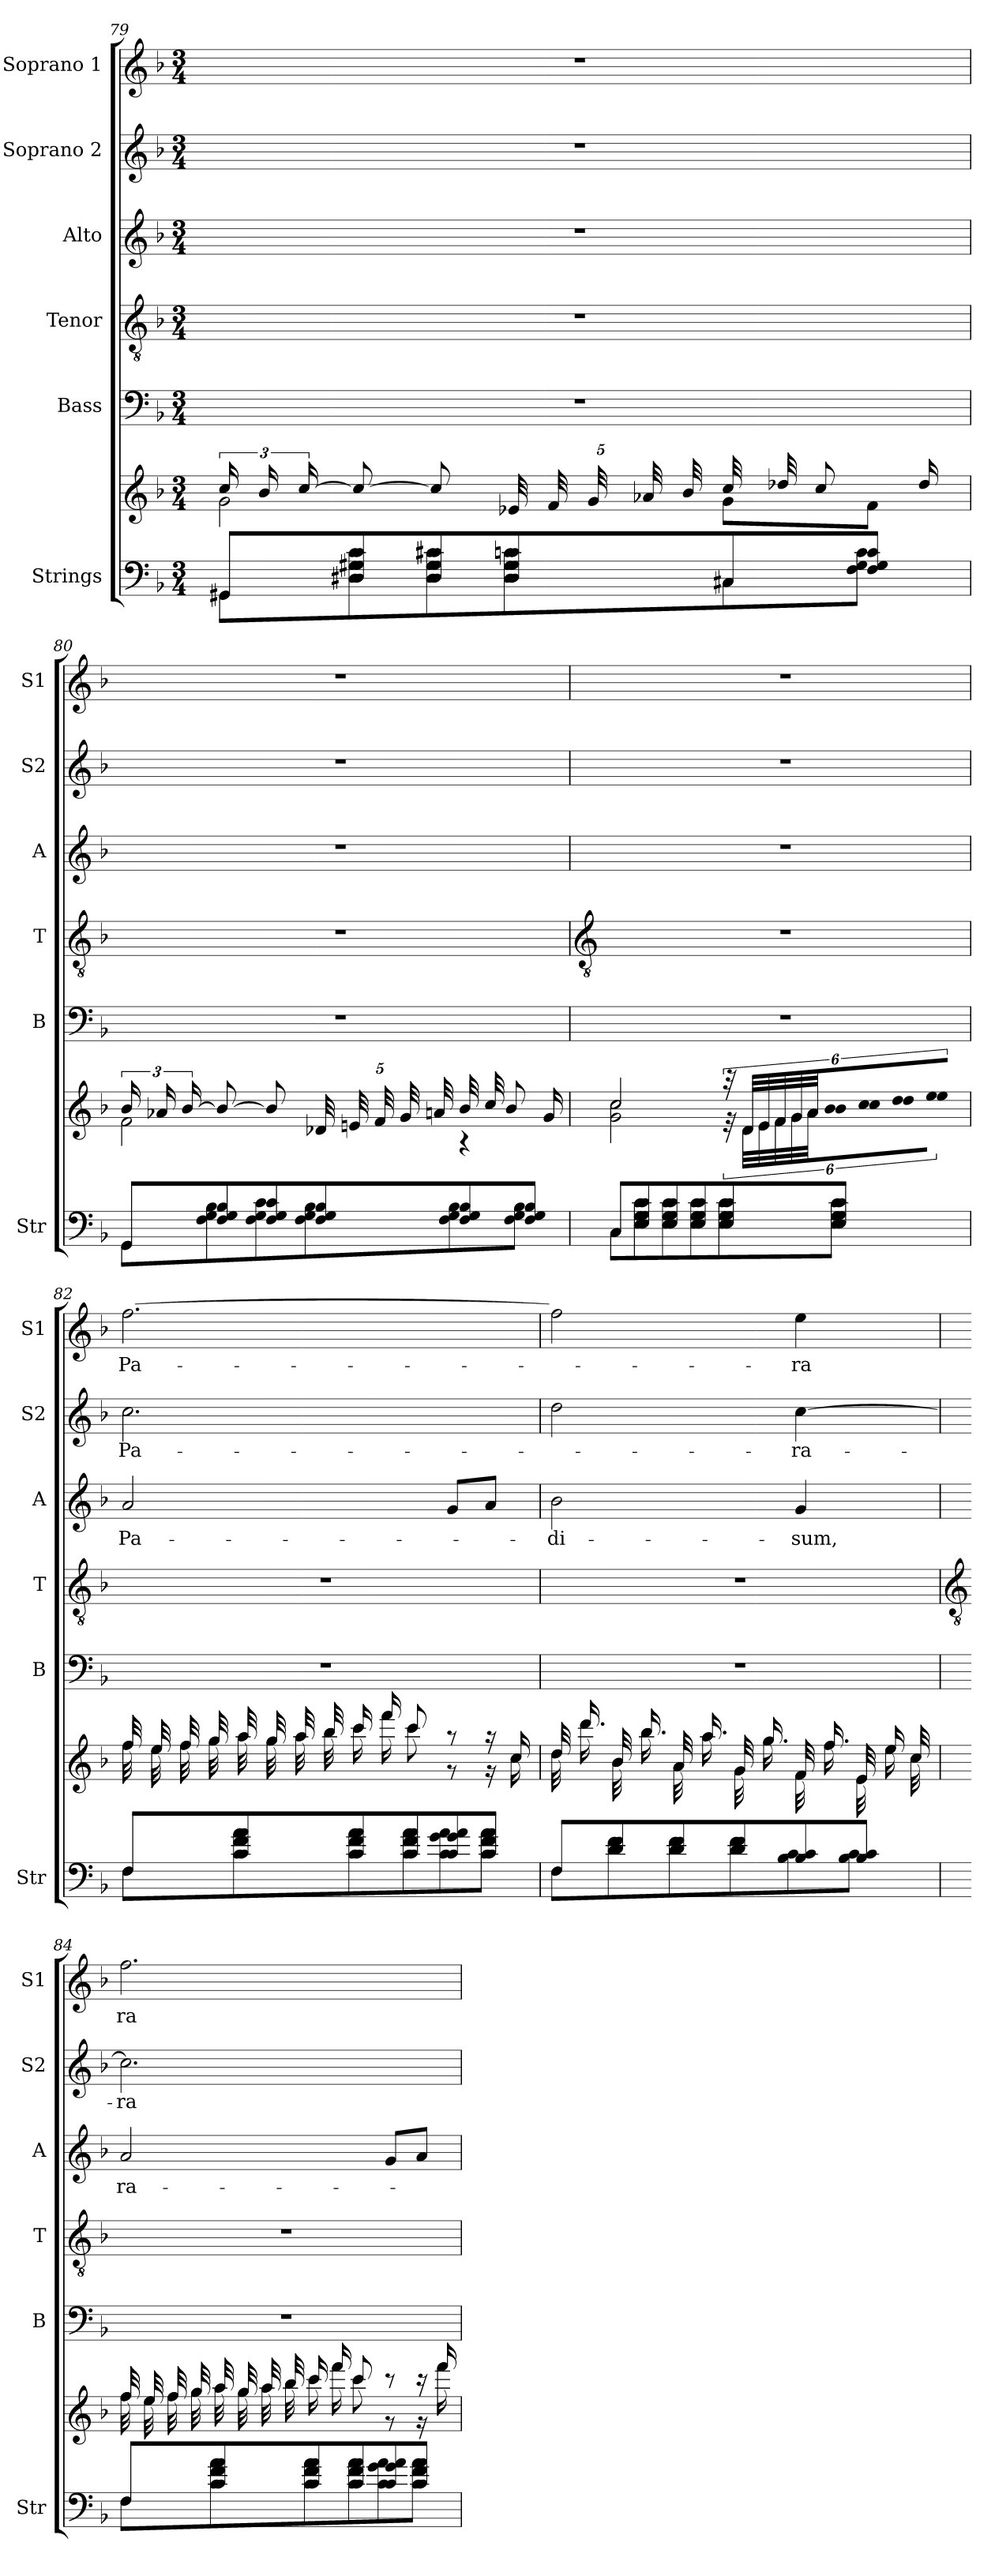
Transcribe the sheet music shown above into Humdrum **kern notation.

**kern	**kern	**kern	**kern	**kern	**text	**kern	**text	**kern	**text
*part6	*part6	*part5	*part4	*part3	*part3	*part2	*part2	*part1	*part1
*staff7	*staff6	*staff5	*staff4	*staff3	*staff3	*staff2	*staff2	*staff1	*staff1
*I"Strings	*	*I"Bass	*I"Tenor	*I"Alto	*	*I"Soprano 2	*	*I"Soprano 1	*
*I'Str	*	*I'B	*I'T	*I'A	*	*I'S2	*	*I'S1	*
*clefF4	*clefG2	*clefF4	*clefGv2	*clefG2	*	*clefG2	*	*clefG2	*
*k[b-]	*k[b-]	*k[b-]	*k[b-]	*k[b-]	*	*k[b-]	*	*k[b-]	*
*F:	*F:	*F:	*F:	*F:	*	*F:	*	*F:	*
*M3/4	*M3/4	*M3/4	*M3/4	*M3/4	*	*M3/4	*	*M3/4	*
=79	=79	=79	=79	=79	=79	=79	=79	=79	=79
*^	*^	*	*	*	*	*	*	*	*
!	!	!	!	!LO:N:vis=1	!LO:N:vis=1	!LO:N:vis=1	!	!LO:N:vis=1	!	!LO:N:vis=1	!
8GG#X/L	8GG#X\L	24cc/LL	2g\	2.r	2.r	2.r	.	2.r	.	2.r	.
.	.	24b-/	.	.	.	.	.	.	.	.	.
.	.	[24cc/	.	.	.	.	.	.	.	.	.
8D#X/ 8G#X/ 8c/	8D#X\ 8G#X\ 8c\	8cc/J_	.	.	.	.	.	.	.	.	.
8D#/ 8G#/ 8c#X/	8D#\ 8G#\ 8c#X\	8cc/L]	.	.	.	.	.	.	.	.	.
8D#/ 8G#/ 8cn/	8D#\ 8G#\ 8cn\	40e-X/LL	.	.	.	.	.	.	.	.	.
.	.	40f/	.	.	.	.	.	.	.	.	.
.	.	40g/	.	.	.	.	.	.	.	.	.
.	.	40a-X/	.	.	.	.	.	.	.	.	.
.	.	40b-/JJJ	.	.	.	.	.	.	.	.	.
8C#X/	8C#X\	32cc/LLL	8g\L	.	.	.	.	.	.	.	.
.	.	32dd-X/	.	.	.	.	.	.	.	.	.
.	.	8cc/	.	.	.	.	.	.	.	.	.
8F/ 8G#/ 8c/J	8F\ 8G#\ 8c\J	.	8f\J	.	.	.	.	.	.	.	.
.	.	16dd-/J	.	.	.	.	.	.	.	.	.
=80	=80	=80	=80	=80	=80	=80	=80	=80	=80	=80	=80
!	!	!	!	!LO:N:vis=1	!LO:N:vis=1	!LO:N:vis=1	!	!LO:N:vis=1	!	!LO:N:vis=1	!
8GG/L	8GG\L	24b-/LL	2f\	2.r	2.r	2.r	.	2.r	.	2.r	.
.	.	24a-X/	.	.	.	.	.	.	.	.	.
.	.	[24b-/	.	.	.	.	.	.	.	.	.
8F/ 8G/ 8B-/	8F\ 8G\ 8B-\	8b-/J_	.	.	.	.	.	.	.	.	.
8F/ 8G/ 8c/	8F\ 8G\ 8c\	8b-/L]	.	.	.	.	.	.	.	.	.
8F/ 8G/ 8B-/	8F\ 8G\ 8B-\	40d-X/LL	.	.	.	.	.	.	.	.	.
.	.	40en/	.	.	.	.	.	.	.	.	.
.	.	40f/	.	.	.	.	.	.	.	.	.
.	.	40g/	.	.	.	.	.	.	.	.	.
.	.	40an/JJJ	.	.	.	.	.	.	.	.	.
8F/ 8G/ 8B-/	8F\ 8G\ 8B-\	32b-/LLL	4r	.	.	.	.	.	.	.	.
.	.	32cc/	.	.	.	.	.	.	.	.	.
.	.	8b-/	.	.	.	.	.	.	.	.	.
8F/ 8G/ 8B-/J	8F\ 8G\ 8B-\J	.	.	.	.	.	.	.	.	.	.
.	.	16g/J	.	.	.	.	.	.	.	.	.
!!LO:LB:g=z
=81	=81	=81	=81	=81	=81	=81	=81	=81	=81	=81	=81
*	*	*	*	*	*clefGv2	*	*	*	*	*	*
!	!	!	!	!LO:N:vis=1	!LO:N:vis=1	!LO:N:vis=1	!	!LO:N:vis=1	!	!LO:N:vis=1	!
8C/L	8C\L	2cc/	2g\ 2cc\	2.r	2.r	2.r	.	2.r	.	2.r	.
8E/ 8G/ 8c/	8E\ 8G\ 8c\	.	.	.	.	.	.	.	.	.	.
8E/ 8G/ 8c/	8E\ 8G\ 8c\	.	.	.	.	.	.	.	.	.	.
8E/ 8G/ 8c/	8E\ 8G\ 8c\	.	.	.	.	.	.	.	.	.	.
8E/ 8G/ 8c/	8E\ 8G\ 8c\	48r	48r	.	.	.	.	.	.	.	.
.	.	48d/LLL	48d\LLL	.	.	.	.	.	.	.	.
.	.	48e/	48e\	.	.	.	.	.	.	.	.
.	.	48f/	48f\	.	.	.	.	.	.	.	.
.	.	48g/	48g\	.	.	.	.	.	.	.	.
.	.	48a/	48a\	.	.	.	.	.	.	.	.
8E/ 8G/ 8c/J	8E\ 8G\ 8c\J	32b-/	32b-\	.	.	.	.	.	.	.	.
.	.	32cc/	32cc\	.	.	.	.	.	.	.	.
.	.	32dd/	32dd\	.	.	.	.	.	.	.	.
.	.	32ee/JJJ	32ee\JJJ	.	.	.	.	.	.	.	.
=82	=82	=82	=82	=82	=82	=82	=82	=82	=82	=82	=82
!	!	!	!	!LO:N:vis=1	!LO:N:vis=1	!	!LO:LY:b	!	!LO:LY:b	!	!LO:LY:b
8F/L	8F\L	32ff/LLL	32ff\LLL	2.r	2.r	2a	Pa-	2.cc	Pa-	[2.ff	Pa-
.	.	32ee/	32ee\	.	.	.	.	.	.	.	.
.	.	32ff/	32ff\	.	.	.	.	.	.	.	.
.	.	32gg/	32gg\	.	.	.	.	.	.	.	.
8c/ 8f/ 8a/	8c\ 8f\ 8a\	32aa/	32aa\	.	.	.	.	.	.	.	.
.	.	32gg/	32gg\	.	.	.	.	.	.	.	.
.	.	32aa/	32aa\	.	.	.	.	.	.	.	.
.	.	32bb-/	32bb-\	.	.	.	.	.	.	.	.
8c/ 8f/ 8a/	8c\ 8f\ 8a\	16ccc/	16ccc\	.	.	.	.	.	.	.	.
.	.	16fff/	16fff\	.	.	.	.	.	.	.	.
8c/ 8f/ 8a/	8c\ 8f\ 8a\	8ccc/J	8ccc\J	.	.	.	.	.	.	.	.
8c/ 8g/ 8a/	8c\ 8g\ 8a\	8r	8r	.	.	8gL	.	.	.	.	.
8c/ 8f/ 8a/J	8c\ 8f\ 8a\J	16r	16r	.	.	8aJ	.	.	.	.	.
.	.	16cc/	16cc\	.	.	.	.	.	.	.	.
=83	=83	=83	=83	=83	=83	=83	=83	=83	=83	=83	=83
!	!	!	!	!LO:N:vis=1	!LO:N:vis=1	!	!LO:LY:b	!	!	!	!
8F/L	8F\L	32dd/LLL	32dd\LLL	2.r	2.r	2b-	-di-	2dd	.	2ff]	.
.	.	16.ddd/	16.ddd\	.	.	.	.	.	.	.	.
8d/ 8f/	8d\ 8f\	32b-/L	32b-\L	.	.	.	.	.	.	.	.
.	.	16.bb-/	16.bb-\	.	.	.	.	.	.	.	.
8d/ 8f/	8d\ 8f\	32a/L	32a\L	.	.	.	.	.	.	.	.
.	.	16.aa/	16.aa\	.	.	.	.	.	.	.	.
8d/ 8f/	8d\ 8f\	32g/L	32g\L	.	.	.	.	.	.	.	.
.	.	16.gg/	16.gg\	.	.	.	.	.	.	.	.
!	!	!	!	!	!	!	!LO:LY:b	!	!LO:LY:b	!	!LO:LY:b
8B-/ 8c/	8B-\ 8c\	32f/L	32f\L	.	.	4g	-sum,	[4cc	-ra-	4ee	-ra
.	.	16.ff/	16.ff\	.	.	.	.	.	.	.	.
8B-/ 8c/J	8B-\ 8c\J	32e/L	32e\L	.	.	.	.	.	.	.	.
.	.	16ee/	16ee\	.	.	.	.	.	.	.	.
.	.	32cc/JJ	32cc\JJ	.	.	.	.	.	.	.	.
!!LO:LB:g=z
=84	=84	=84	=84	=84	=84	=84	=84	=84	=84	=84	=84
*	*	*	*	*	*clefGv2	*	*	*	*	*	*
!	!	!	!	!LO:N:vis=1	!LO:N:vis=1	!	!LO:LY:b	!	!LO:LY:b	!	!LO:LY:b
8F/L	8F\L	32ff/LLL	32ff\LLL	2.r	2.r	2a	ra-	2.cc]	-ra-	2.ff	ra-
.	.	32ee/	32ee\	.	.	.	.	.	.	.	.
.	.	32ff/	32ff\	.	.	.	.	.	.	.	.
.	.	32gg/	32gg\	.	.	.	.	.	.	.	.
8c/ 8f/ 8a/	8c\ 8f\ 8a\	32aa/	32aa\	.	.	.	.	.	.	.	.
.	.	32gg/	32gg\	.	.	.	.	.	.	.	.
.	.	32aa/	32aa\	.	.	.	.	.	.	.	.
.	.	32bb-/	32bb-\	.	.	.	.	.	.	.	.
8c/ 8f/ 8a/	8c\ 8f\ 8a\	16ccc/	16ccc\	.	.	.	.	.	.	.	.
.	.	16fff/	16fff\	.	.	.	.	.	.	.	.
8c/ 8f/ 8a/	8c\ 8f\ 8a\	8ccc/J	8ccc\J	.	.	.	.	.	.	.	.
8c/ 8g/ 8a/	8c\ 8g\ 8a\	8r	8r	.	.	8gL	.	.	.	.	.
8c/ 8f/ 8a/J	8c\ 8f\ 8a\J	16r	16r	.	.	8aJ	.	.	.	.	.
.	.	16fff/	16fff\	.	.	.	.	.	.	.	.
*v	*v	*	*	*	*	*	*	*	*	*	*
*	*v	*v	*	*	*	*	*	*	*	*
=	=	=	=	=	=	=	=	=	=
*-	*-	*-	*-	*-	*-	*-	*-	*-	*-
